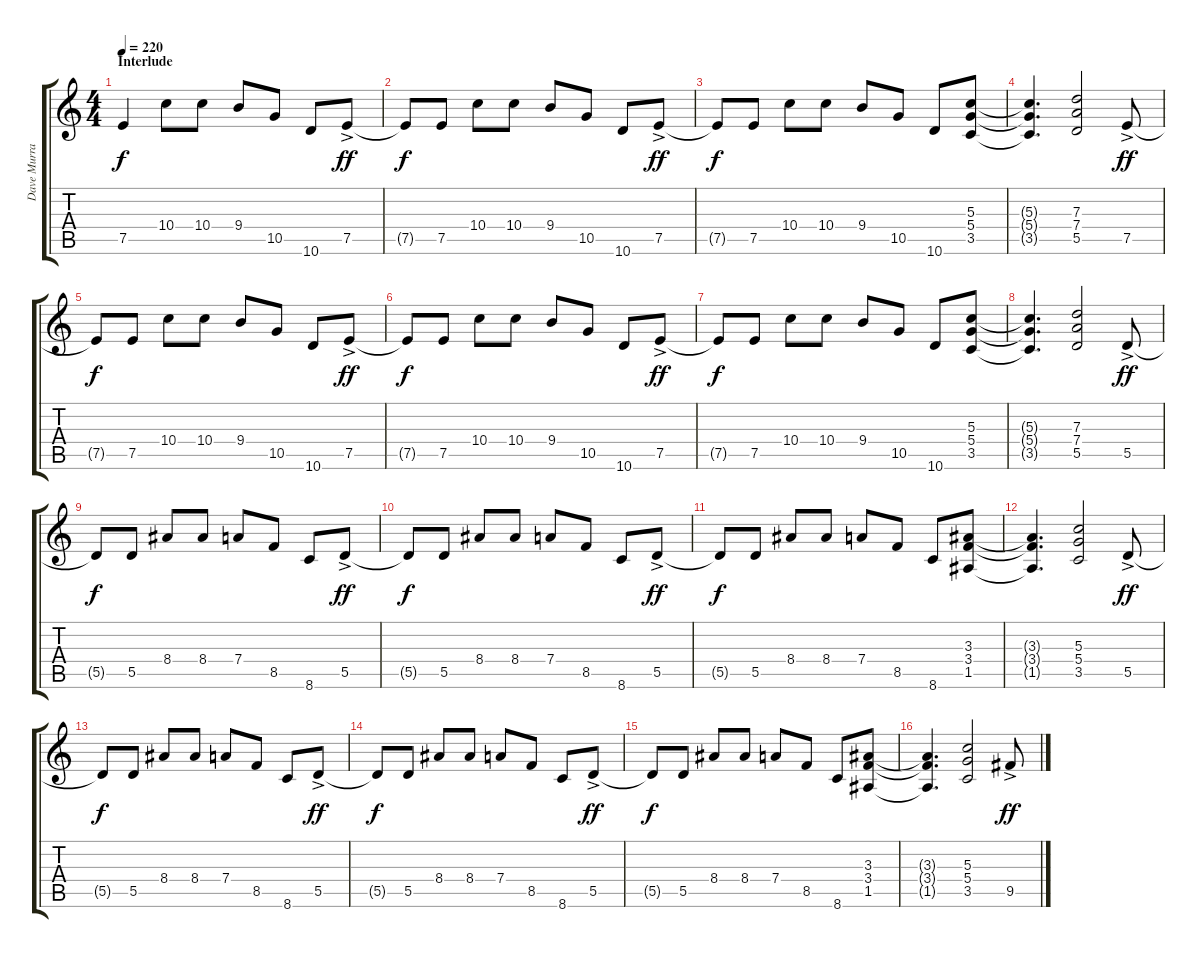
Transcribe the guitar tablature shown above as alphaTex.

\track ("Dave Murray" "Dave Murra") {instrument overdrivenguitar}
\staff {score tabs}
\tuning (E4 B3 G3 D3 A2 E2) {hide}
\ts (4 4)
\section ("" "Interlude")
\tempo 220
\clef g2
\ks c
7.5.4{dy f} 10.4.8 10.4.8 9.4.8 10.5.8 10.6.8 7.5{ac}.8{dy ff} |
7.5{t}.8{dy f} 7.5.8 10.4.8 10.4.8 9.4.8 10.5.8 10.6.8 7.5{ac}.8{dy ff} |
7.5{t}.8{dy f} 7.5.8 10.4.8 10.4.8 9.4.8 10.5.8 10.6.8 (5.3 5.4 3.5).8 |
(5.3{t} 5.4{t} 3.5{t}).4{d} (7.3 7.4 5.5).2 7.5{ac}.8{dy ff} |
7.5{t}.8{dy f} 7.5.8 10.4.8 10.4.8 9.4.8 10.5.8 10.6.8 7.5{ac}.8{dy ff} |
7.5{t}.8{dy f} 7.5.8 10.4.8 10.4.8 9.4.8 10.5.8 10.6.8 7.5{ac}.8{dy ff} |
7.5{t}.8{dy f} 7.5.8 10.4.8 10.4.8 9.4.8 10.5.8 10.6.8 (5.3 5.4 3.5).8 |
(5.3{t} 5.4{t} 3.5{t}).4{d} (7.3 7.4 5.5).2 5.5{ac}.8{dy ff} |
5.5{t}.8{dy f} 5.5.8 8.4.8 8.4.8 7.4.8 8.5.8 8.6.8 5.5{ac}.8{dy ff} |
5.5{t}.8{dy f} 5.5.8 8.4.8 8.4.8 7.4.8 8.5.8 8.6.8 5.5{ac}.8{dy ff} |
5.5{t}.8{dy f} 5.5.8 8.4.8 8.4.8 7.4.8 8.5.8 8.6.8 (3.3 3.4 1.5).8 |
(3.3{t} 3.4{t} 1.5{t}).4{d} (5.3 5.4 3.5).2 5.5{ac}.8{dy ff} |
5.5{t}.8{dy f} 5.5.8 8.4.8 8.4.8 7.4.8 8.5.8 8.6.8 5.5{ac}.8{dy ff} |
5.5{t}.8{dy f} 5.5.8 8.4.8 8.4.8 7.4.8 8.5.8 8.6.8 5.5{ac}.8{dy ff} |
5.5{t}.8{dy f} 5.5.8 8.4.8 8.4.8 7.4.8 8.5.8 8.6.8 (3.3 3.4 1.5).8 |
(3.3{t} 3.4{t} 1.5{t}).4{d} (5.3 5.4 3.5).2 9.5{ac}.8{dy ff}
